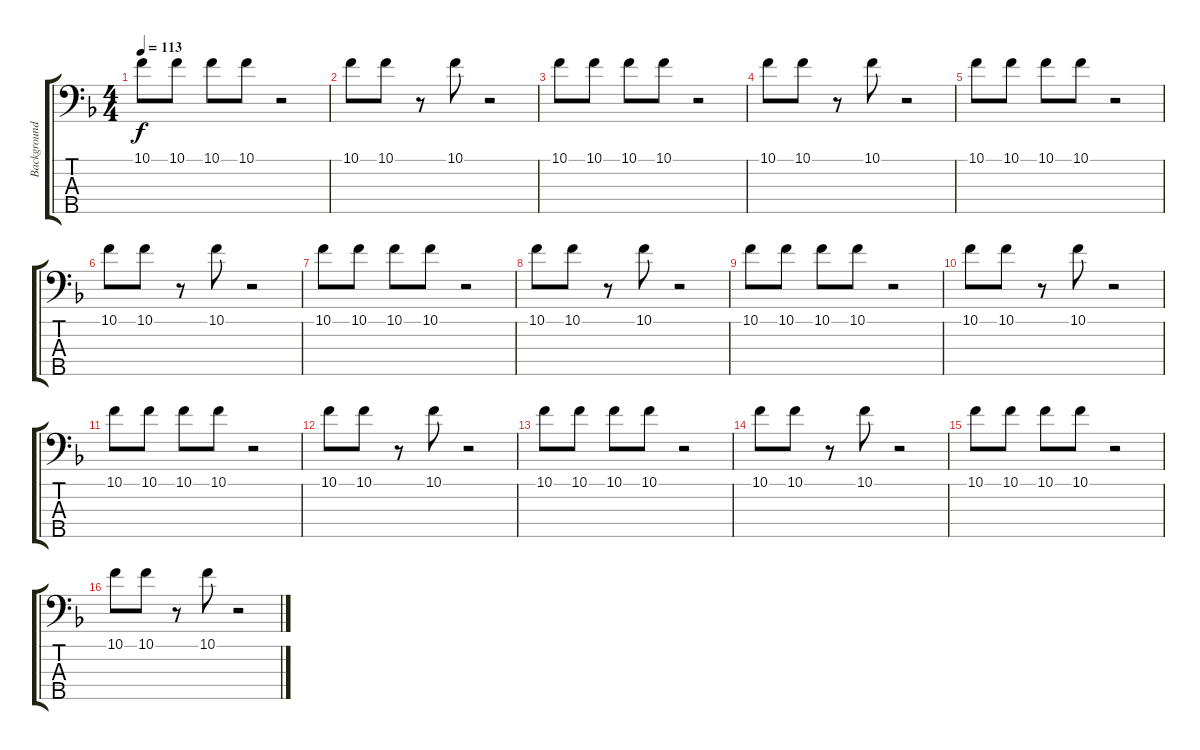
\track ("Background" "Background") {instrument synthbass1}
\staff {score tabs}
\tuning (G2 D2 A1 E1 B0) {hide}
\ts (4 4)
\tempo 113
\clef f4
\ks f
10.1.8{dy f instrument synthbass1} 10.1.8 10.1.8 10.1.8 r.2 |
10.1.8 10.1.8 r.8 10.1.8 r.2 |
10.1.8 10.1.8 10.1.8 10.1.8 r.2 |
10.1.8 10.1.8 r.8 10.1.8 r.2 |
10.1.8 10.1.8 10.1.8 10.1.8 r.2 |
10.1.8 10.1.8 r.8 10.1.8 r.2 |
10.1.8 10.1.8 10.1.8 10.1.8 r.2 |
10.1.8 10.1.8 r.8 10.1.8 r.2 |
10.1.8 10.1.8 10.1.8 10.1.8 r.2 |
10.1.8 10.1.8 r.8 10.1.8 r.2 |
10.1.8 10.1.8 10.1.8 10.1.8 r.2 |
10.1.8 10.1.8 r.8 10.1.8 r.2 |
10.1.8 10.1.8 10.1.8 10.1.8 r.2 |
10.1.8 10.1.8 r.8 10.1.8 r.2 |
10.1.8 10.1.8 10.1.8 10.1.8 r.2 |
10.1.8 10.1.8 r.8 10.1.8 r.2
